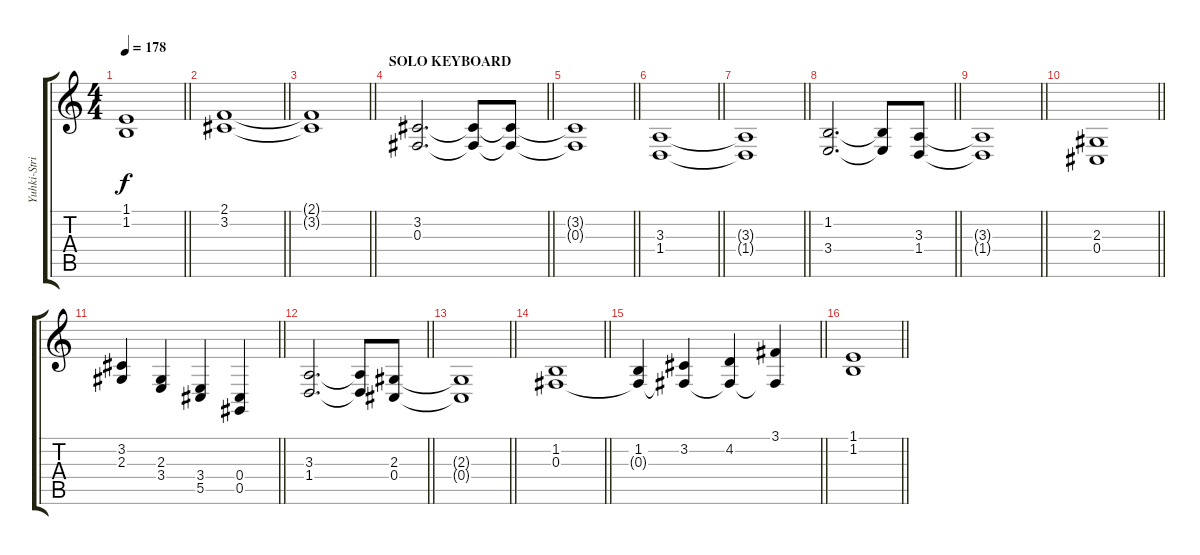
\track ("Yuhki-Strings" "Yuhki-Stri") {instrument stringensemble1}
\staff {score tabs}
\tuning (Eb4 Bb3 Gb3 Db3 Ab2 Eb2) {hide}
\ts (4 4)
\tempo 178
\clef g2
\barLineRight lightlight
\ks c
(1.1{t} 1.2{t}).1{dy f} |
\barLineRight lightlight
(2.1 3.2).1 |
\barLineRight lightlight
(2.1{t} 3.2{t}).1 |
\section ("" "SOLO KEYBOARD")
\barLineRight lightlight
(3.2 0.3).2{d} (3.2{t} 0.3{t}).8 (3.2{t} 0.3{t}).8 |
\barLineRight lightlight
(3.2{t} 0.3{t}).1 |
\barLineRight lightlight
(3.3 1.4).1 |
\barLineRight lightlight
(3.3{t} 1.4{t}).1 |
\barLineRight lightlight
(1.2 3.4).2{d} (1.2{t} 3.4{t}).8 (3.3 1.4).8 |
\barLineRight lightlight
(3.3{t} 1.4{t}).1 |
\barLineRight lightlight
(2.3 0.4).1 |
\barLineRight lightlight
(3.2 2.3).4 (2.3 3.4).4 (3.4 5.5).4 (0.4 0.5).4 |
\barLineRight lightlight
(3.3 1.4).2{d} (3.3{t} 1.4{t}).8 (2.3 0.4).8 |
\barLineRight lightlight
(2.3{t} 0.4{t}).1 |
\barLineRight lightlight
(1.2 0.3).1 |
\barLineRight lightlight
(1.2 0.3{t}).4 (3.2 0.3{t}).4 (4.2 0.3{t}).4 (3.1 0.3{t}).4 |
\barLineRight lightlight
(1.1 1.2).1
